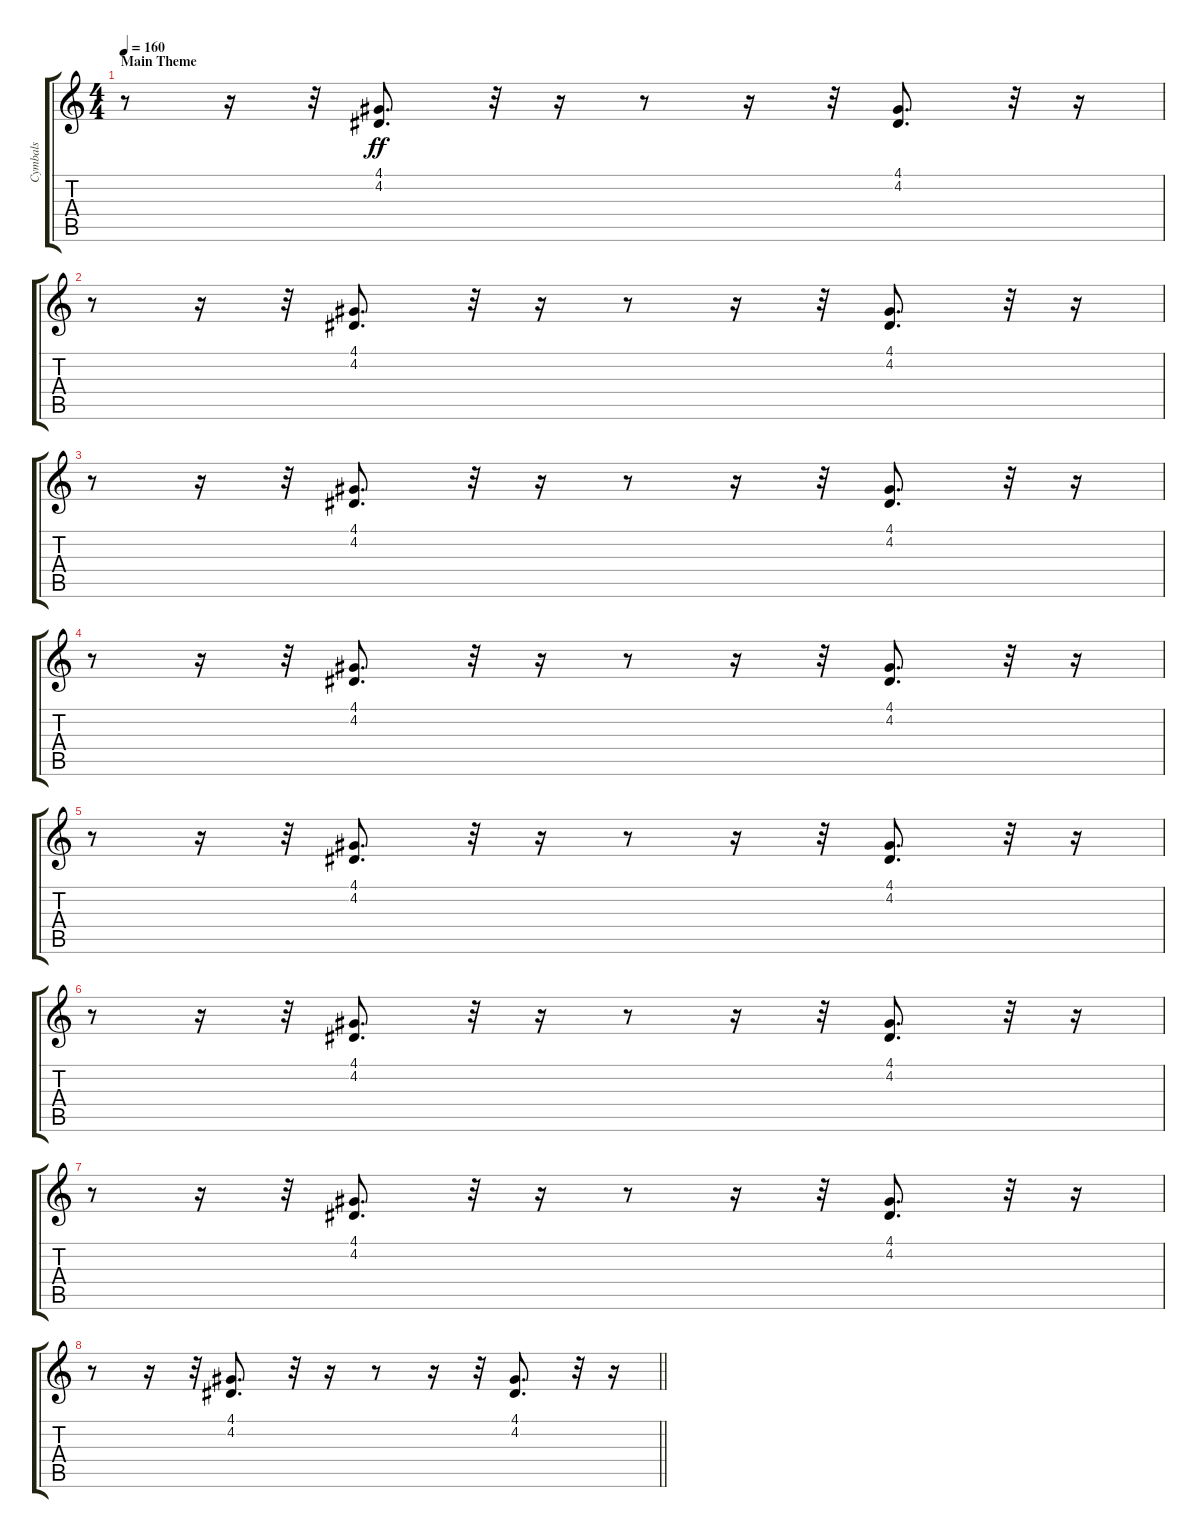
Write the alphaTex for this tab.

\track ("Cymbals" "Cymbals") {instrument reversecymbal}
\staff {score tabs}
\tuning (E4 B3 G3 D3 A2 E2) {hide}
\ts (4 4)
\section ("" "Main Theme")
\tempo 160
\clef g2
\ks c
r.8{dy f} r.16 r.32 (4.1 4.2).8{d dy ff} r.32 r.16 r.8 r.16 r.32 (4.1 4.2).8{d} r.32 r.16 |
r.8 r.16 r.32 (4.1 4.2).8{d} r.32 r.16 r.8 r.16 r.32 (4.1 4.2).8{d} r.32 r.16 |
r.8 r.16 r.32 (4.1 4.2).8{d} r.32 r.16 r.8 r.16 r.32 (4.1 4.2).8{d} r.32 r.16 |
r.8 r.16 r.32 (4.1 4.2).8{d} r.32 r.16 r.8 r.16 r.32 (4.1 4.2).8{d} r.32 r.16 |
r.8 r.16 r.32 (4.1 4.2).8{d} r.32 r.16 r.8 r.16 r.32 (4.1 4.2).8{d} r.32 r.16 |
r.8 r.16 r.32 (4.1 4.2).8{d} r.32 r.16 r.8 r.16 r.32 (4.1 4.2).8{d} r.32 r.16 |
r.8 r.16 r.32 (4.1 4.2).8{d} r.32 r.16 r.8 r.16 r.32 (4.1 4.2).8{d} r.32 r.16 |
\barLineRight lightlight
r.8 r.16 r.32 (4.1 4.2).8{d} r.32 r.16 r.8 r.16 r.32 (4.1 4.2).8{d} r.32 r.16
